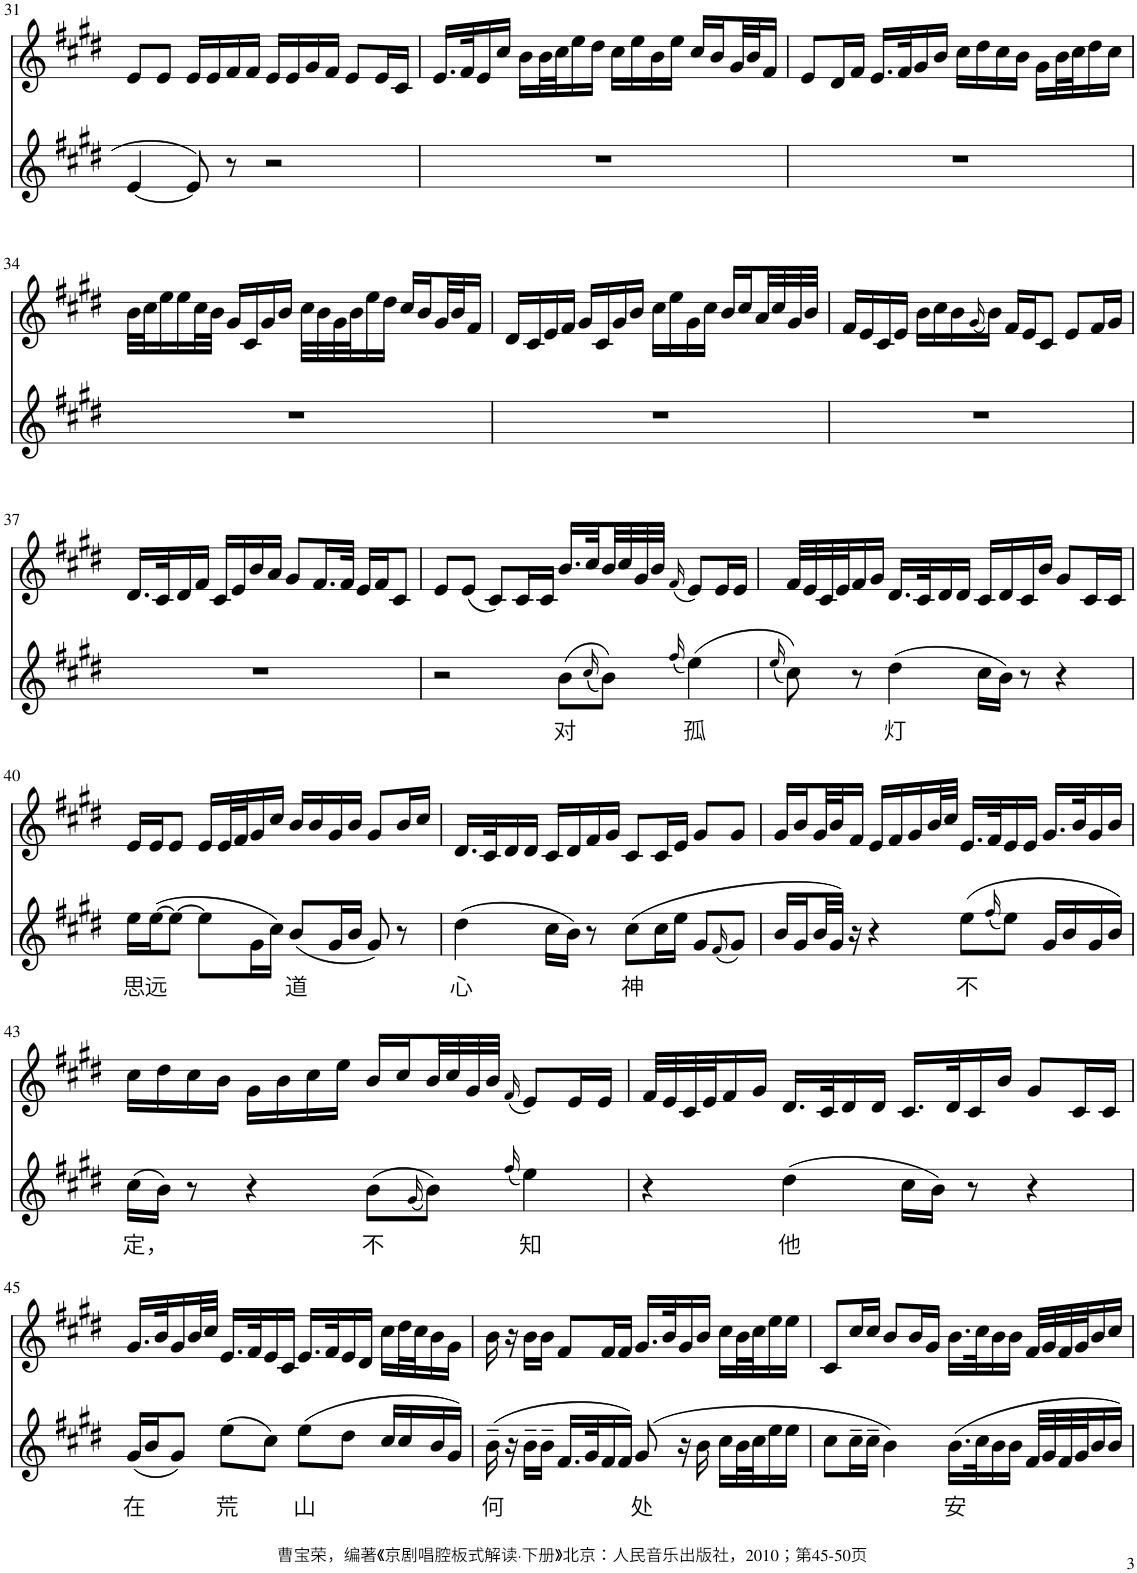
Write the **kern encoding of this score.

**kern	**text	**kern
*part2	*part2	*part1
*staff2	*staff2	*staff1
*I"Piano	*	*I"Piano
*I'Pno	*	*I'Pno
!!LO:PB:g=z
*clefG2	*	*clefG2
*k[f#c#g#d#]	*	*k[f#c#g#d#]
*M4/4	*	*M4/4
=31	=31	=31
[4e/	.	8e/L
.	.	8e/J
8e/]	.	16e/LL
.	.	16e/
8r	.	16f#/
.	.	16f#/JJ
2r	.	16e/LL
.	.	16e/
.	.	16g#/
.	.	16f#/JJ
.	.	8e/L
.	.	16e/L
.	.	16c#/JJ
=32	=32	=32
1r	.	16.e/LL
.	.	32f#/K
.	.	16e/
.	.	16cc#/JJ
.	.	16b\LL
.	.	32b\L
.	.	32cc#\J
.	.	16ee\
.	.	16dd#\JJ
.	.	16cc#\LL
.	.	16ee\
.	.	16b\
.	.	16ee\JJ
.	.	16cc#/LL
.	.	16b/
.	.	32g#/L
.	.	32b/J
.	.	16f#/JJ
=33	=33	=33
1r	.	8e/L
.	.	16d#/L
.	.	16f#/JJ
.	.	16.e/LL
.	.	32f#/K
.	.	16g#/
.	.	16b/JJ
.	.	16cc#\LL
.	.	16dd#\
.	.	16cc#\
.	.	16b\JJ
.	.	16g#\LL
.	.	32b\L
.	.	32cc#\J
.	.	16dd#\
.	.	16cc#\JJ
!!LO:LB:g=z
=34	=34	=34
1r	.	32b\LLL
.	.	32cc#\J
.	.	16ee\
.	.	16ee\
.	.	32cc#\L
.	.	32b\JJJ
.	.	16g#/LL
.	.	16c#/
.	.	16g#/
.	.	16b/JJ
.	.	32cc#\LLL
.	.	32b\
.	.	32g#\
.	.	32b\J
.	.	16ee\
.	.	16dd#\JJ
.	.	16cc#/LL
.	.	16b/
.	.	32g#/L
.	.	32b/J
.	.	16f#/JJ
=35	=35	=35
1r	.	16d#/LL
.	.	16c#/
.	.	16e/
.	.	16f#/JJ
.	.	16g#/LL
.	.	16c#/
.	.	16g#/
.	.	16b/JJ
.	.	16cc#\LL
.	.	16ee\
.	.	16g#\
.	.	16cc#\JJ
.	.	16b/LL
.	.	16cc#/
.	.	32a/L
.	.	32cc#/
.	.	32g#/
.	.	32b/JJJ
=36	=36	=36
1r	.	16f#/LL
.	.	16e/
.	.	16c#/
.	.	16e/JJ
.	.	16b\LL
.	.	16cc#\
.	.	16b\
.	.	(16qg#/
.	.	16b\JJ)
.	.	16f#/LL
.	.	16e/J
.	.	8c#/J
.	.	8e/L
.	.	16f#/L
.	.	16g#/JJ
!!LO:LB:g=z
=37	=37	=37
1r	.	16.d#/LL
.	.	32c#/K
.	.	16d#/
.	.	16f#/JJ
.	.	16c#/LL
.	.	16e/
.	.	16b/
.	.	16a/JJ
.	.	8g#/L
.	.	16.f#/L
.	.	32f#/JJk
.	.	16e/LL
.	.	16f#/J
.	.	8c#/J
=38	=38	=38
2r	.	8e/L
.	.	(8e/J
.	.	8c#/L)
.	.	16c#/L
.	.	16c#/JJ
!	!LO:LY:b	!
(8b\L	对	16.b/LL
.	.	32cc#/L
(16qcc#/	.	.
8b\J))	.	32b/
.	.	32cc#/
.	.	32g#/
.	.	32b/JJJ
(16qff#/	.	(16qf#/
!	!LO:LY:b	!
(4ee\)	孤	8e/L)
.	.	16e/L
.	.	16e/JJ
=39	=39	=39
(16qee/	.	.
8cc#\))	.	32f#/LLL
.	.	32e/
.	.	32c#/
.	.	32e/J
8r	.	16f#/
.	.	16g#/JJ
!	!LO:LY:b	!
(4dd#\	灯	16.d#/LL
.	.	32c#/K
.	.	16d#/
.	.	16d#/JJ
16cc#\LL	.	16c#/LL
16b\JJ)	.	16d#/
8r	.	16c#/
.	.	16b/JJ
4r	.	8g#/L
.	.	16c#/L
.	.	16c#/JJ
!!LO:LB:g=z
=40	=40	=40
!	!LO:LY:b	!
16ee\LL	思	16e/LL
!	!LO:LY:b	!
([16ee\J	远	16e/J
8ee\J_	.	8e/J
8ee\L]	.	16e/LL
.	.	32e/L
.	.	32f#/J
16g#\L	.	16g#/
16cc#\JJ)	.	16cc#/JJ
!	!LO:LY:b	!
(8b/L	道	16b/LL
.	.	16b/
16g#/L	.	16g#/
16b/JJ	.	16b/JJ
8g#/)	.	8g#/L
8r	.	16b/L
.	.	16cc#/JJ
=41	=41	=41
!	!LO:LY:b	!
(4dd#\	心	16.d#/LL
.	.	32c#/K
.	.	16d#/
.	.	16d#/JJ
16cc#\LL	.	16c#/LL
16b\JJ)	.	16d#/
8r	.	16f#/
.	.	16g#/JJ
!	!LO:LY:b	!
(8cc#\L	神	8c#/L
16cc#\L	.	16c#/L
16ee\JJ	.	16e/JJ
8g#/L	.	8g#/L
(16qf#/	.	.
8g#/J)	.	8g#/J
=42	=42	=42
16b/LL	.	16g#/LL
16g#/	.	16b/
32b/L	.	32g#/L
32g#/JJJ)	.	32b/J
16r	.	16f#/JJ
4r	.	16e/LL
.	.	16f#/
.	.	16g#/
.	.	32b/L
.	.	32cc#/JJJ
!	!LO:LY:b	!
(8ee\L	不	16.e/LL
.	.	32f#/K
(16qff#/	.	.
8ee\J)	.	16e/
.	.	16e/JJ
16g#/LL	.	16.g#/LL
16b/	.	.
.	.	32b/K
16g#/	.	16g#/
16b/JJ)	.	16b/JJ
!!LO:LB:g=z
=43	=43	=43
!	!LO:LY:b	!
(16cc#\LL	定，	16cc#\LL
16b\JJ)	.	16dd#\
8r	.	16cc#\
.	.	16b\JJ
4r	.	16g#\LL
.	.	16b\
.	.	16cc#\
.	.	16ee\JJ
!	!LO:LY:b	!
(8b\L	不	16b/LL
.	.	16cc#/
(16qg#/	.	.
8b\J))	.	32b/L
.	.	32cc#/
.	.	32g#/
.	.	32b/JJJ
(16qff#/	.	(16qf#/
!	!LO:LY:b	!
4ee\)	知	8e/L)
.	.	16e/L
.	.	16e/JJ
=44	=44	=44
4r	.	32f#/LLL
.	.	32e/
.	.	32c#/
.	.	32e/J
.	.	16f#/
.	.	16g#/JJ
!	!LO:LY:b	!
(4dd#\	他	16.d#/LL
.	.	32c#/K
.	.	16d#/
.	.	16d#/JJ
16cc#\LL	.	16.c#/LL
16b\JJ)	.	.
.	.	32d#/K
8r	.	16c#/
.	.	16b/JJ
4r	.	8g#/L
.	.	16c#/L
.	.	16c#/JJ
!!LO:LB:g=z
=45	=45	=45
!	!LO:LY:b	!
(16g#/LL	在	16.g#/LL
16b/J	.	.
.	.	32b/K
8g#/J)	.	16g#/
.	.	32b/L
.	.	32cc#/JJJ
!	!LO:LY:b	!
(8ee\L	荒	16.e/LL
.	.	32f#/K
8cc#\J)	.	16e/
.	.	16c#/JJ
!	!LO:LY:b	!
(8ee\L	山	16.e/LL
.	.	32f#/K
8dd#\J	.	16e/
.	.	16d#/JJ
16cc#/LL	.	16cc#\LL
16cc#/	.	32dd#\L
.	.	32cc#\J
16b/	.	16b\
16g#/JJ)	.	16g#\JJ
=46	=46	=46
!	!LO:LY:b	!
(16b~\	何	16b\
16r	.	16r
16b~\LL	.	16b\LL
16b~\JJ	.	16b\JJ
16.f#/LL	.	8f#/L
32g#/K	.	.
16f#/	.	16f#/L
16f#/JJ)	.	16f#/JJ
!	!LO:LY:b	!
(8g#/	处	16.g#/LL
.	.	32b/K
16r	.	16g#/
16b\	.	16b/JJ
16cc#\LL	.	16cc#\LL
32b\L	.	32b\L
32cc#\J	.	32cc#\J
16ee\	.	16ee\
16ee\JJ	.	16ee\JJ
=47	=47	=47
8cc#\L	.	8c#/L
16cc#~\L	.	16cc#/L
16cc#~\JJ	.	16cc#/JJ
4b\)	.	8b/L
.	.	16b/L
.	.	16g#/JJ
!	!LO:LY:b	!
(16.b\LL	安	16.b\LL
32cc#\K	.	32cc#\K
16b\	.	16b\
16b\JJ	.	16b\JJ
32f#/LLL	.	32f#/LLL
32g#/	.	32g#/
32f#/	.	32f#/
32g#/J	.	32g#/J
16b/	.	16b/
16b/JJ)	.	16cc#/JJ
=	=	=
*-	*-	*-
